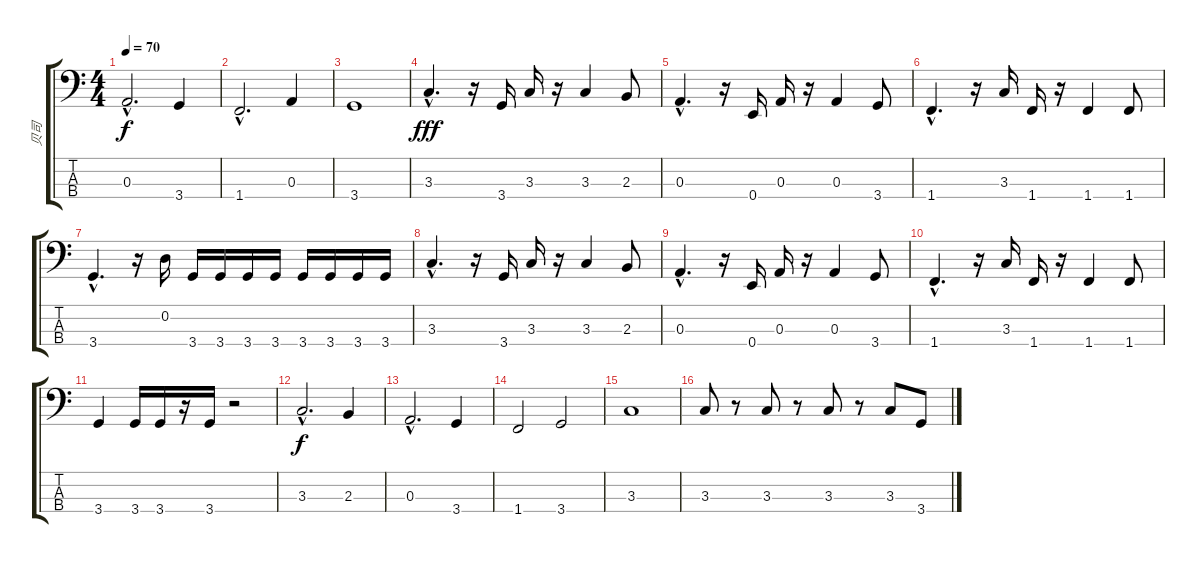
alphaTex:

\track ("贝司" "贝司") {instrument electricbassfinger}
\staff {score tabs}
\tuning (G2 D2 A1 E1) {hide}
\ts (4 4)
\tempo 70
\clef f4
\ks c
0.3{hac}.2{d dy f} 3.4.4 |
1.4{hac}.2{d} 0.3.4 |
3.4.1 |
3.3{hac}.4{d dy fff} r.16 3.4.16 3.3.16 r.16 3.3.4 2.3.8 |
0.3{hac}.4{d} r.16 0.4.16 0.3.16 r.16 0.3.4 3.4.8 |
1.4{hac}.4{d} r.16 3.3.16 1.4.16 r.16 1.4.4 1.4.8 |
3.4{hac}.4{d} r.16 0.2.16 3.4.16 3.4.16 3.4.16 3.4.16 3.4.16 3.4.16 3.4.16 3.4.16 |
3.3{hac}.4{d} r.16 3.4.16 3.3.16 r.16 3.3.4 2.3.8 |
0.3{hac}.4{d} r.16 0.4.16 0.3.16 r.16 0.3.4 3.4.8 |
1.4{hac}.4{d} r.16 3.3.16 1.4.16 r.16 1.4.4 1.4.8 |
3.4.4 3.4.16 3.4.16 r.16 3.4.16 r.2 |
3.3{hac}.2{d dy f} 2.3.4 |
0.3{hac}.2{d} 3.4.4 |
1.4.2 3.4.2 |
3.3.1 |
3.3.8 r.8 3.3.8 r.8 3.3.8 r.8 3.3.8 3.4.8
